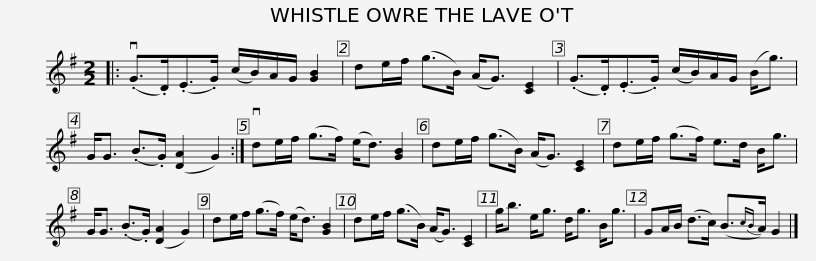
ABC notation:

X:1
L:1/8
M:2/2
I:linebreak $
K:G
V:1 treble
V:1
|: (.vG>.D)(.E>.G) (c/B/)A/G/ [GB]2 | de/f/ (g>B) (A<G) [CE]2 | (.G>.D)(.E>.G) (c/B/)A/G/ (B<g) | G<G (.B>.G) ([DA]2 G2) :|$ vde/f/ (g>f) (e<d) [GB]2 | %5
 de/f/ (g>B) (A<G) [CE]2 | de/f/ (g>f) e>d B<g | G<G (.B>.G) ([DA]2 G2) | de/f/ (g>f) (e<d) [GB]2 |$ de/f/ (g>B) (A<G) [CE]2 | %10
 g<b e<g d<g B<g | GA/B/ (d>c) (B3/2{cB}A/) G2 |] %12
